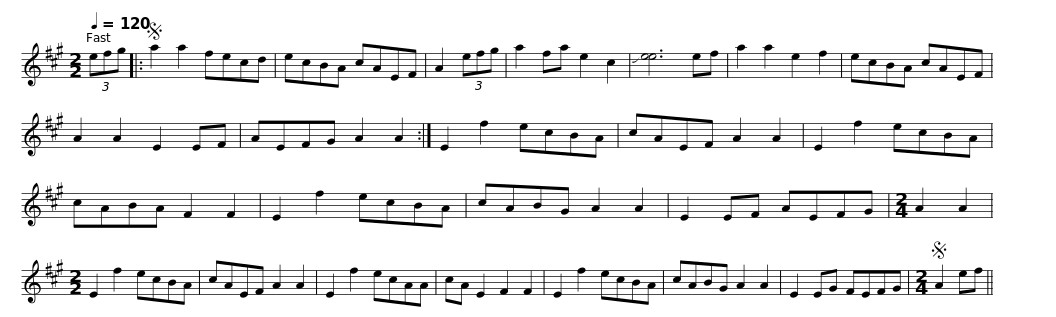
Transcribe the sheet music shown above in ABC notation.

X:1
L:1/8
Q:1/4=120
M:2/2
I:linebreak $
K:A
V:1 treble
V:1
 (3efg |:S a2 a2 fecd | ecBA cAEF | A2 (3efg | a2 fa e2 c2 | %5
 !slide![ee]6 ef | a2 a2 e2 f2 |$ ecBA cAEF | A2 A2 E2 EF | AEFG A2 A2 :| %10
 E2 f2 ecBA | cAEF A2 A2 | E2 f2 ecBA | cABA F2 F2 |$ E2 f2 ecBA | %15
 cABG A2 A2 | E2 EF AEFG |[M:2/4] A2 A2 |[M:2/2] E2 f2 ecBA | cAEF A2 A2 | %20
 E2 f2 ecAA |$ cA E2 F2 F2 | E2 f2 ecBA | cABG A2 A2 | E2 EG FEFG | %25
[M:2/4]S A2 ef || %26
